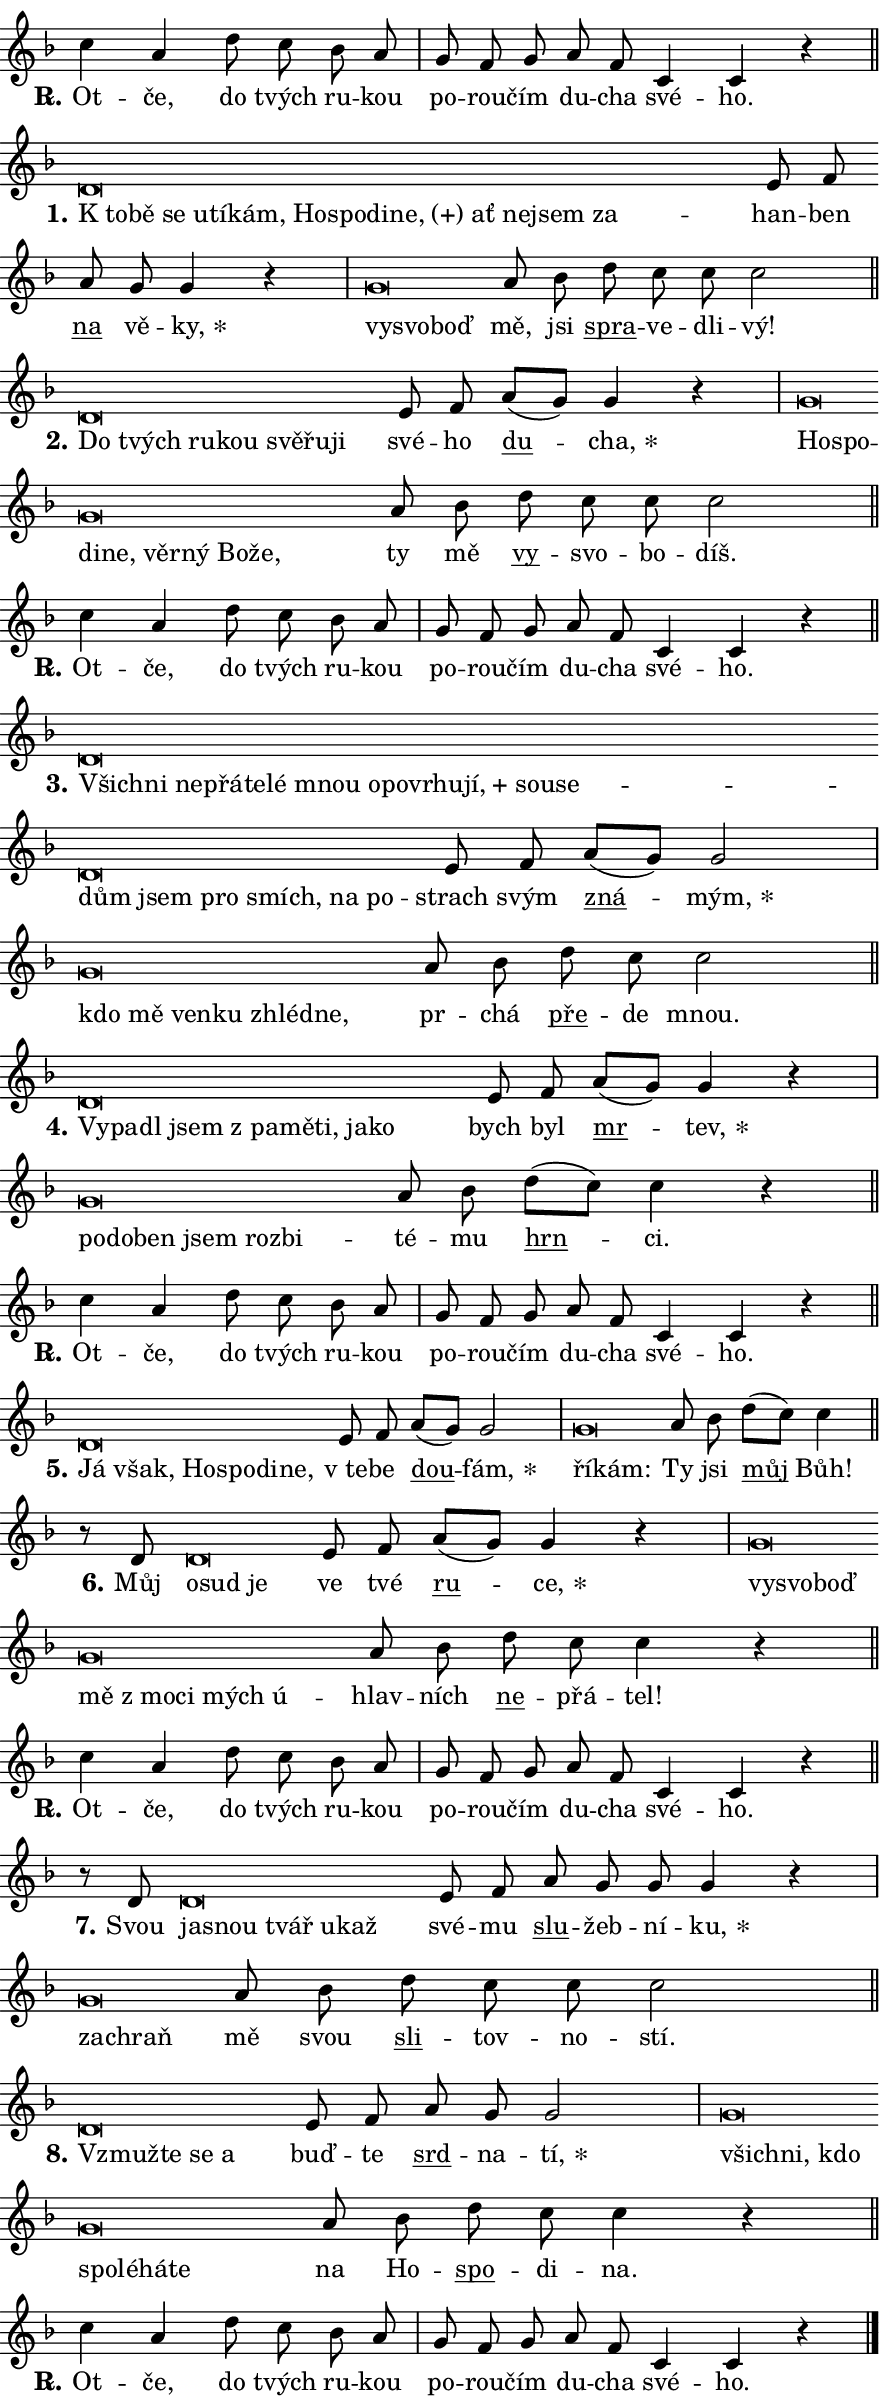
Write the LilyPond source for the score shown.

\version "2.24.0"
\header { tagline = "" }
\paper {
  indent = 0\cm
  top-margin = 0\cm
  right-margin = 0.13\cm % to fit lyric hyphens
  bottom-margin = 0\cm
  left-margin = 0\cm
  paper-width = 15\cm
  page-breaking = #ly:one-page-breaking
  system-system-spacing.basic-distance = #11
  score-system-spacing.basic-distance = #11
  ragged-last = ##f
}


%% Author: Thomas Morley
%% https://lists.gnu.org/archive/html/lilypond-user/2020-05/msg00002.html
#(define (line-position grob)
"Returns position of @var[grob} in current system:
   @code{'start}, if at first time-step
   @code{'end}, if at last time-step
   @code{'middle} otherwise
"
  (let* ((col (ly:item-get-column grob))
         (ln (ly:grob-object col 'left-neighbor))
         (rn (ly:grob-object col 'right-neighbor))
         (col-to-check-left (if (ly:grob? ln) ln col))
         (col-to-check-right (if (ly:grob? rn) rn col))
         (break-dir-left
           (and
             (ly:grob-property col-to-check-left 'non-musical #f)
             (ly:item-break-dir col-to-check-left)))
         (break-dir-right
           (and
             (ly:grob-property col-to-check-right 'non-musical #f)
             (ly:item-break-dir col-to-check-right))))
        (cond ((eqv? 1 break-dir-left) 'start)
              ((eqv? -1 break-dir-right) 'end)
              (else 'middle))))

#(define (tranparent-at-line-position vctor)
  (lambda (grob)
  "Relying on @code{line-position} select the relevant enry from @var{vctor}.
Used to determine transparency,"
    (case (line-position grob)
      ((end) (not (vector-ref vctor 0)))
      ((middle) (not (vector-ref vctor 1)))
      ((start) (not (vector-ref vctor 2))))))

noteHeadBreakVisibility =
#(define-music-function (break-visibility)(vector?)
"Makes @code{NoteHead}s transparent relying on @var{break-visibility}"
#{
  \override NoteHead.transparent =
    #(tranparent-at-line-position break-visibility)
#})

#(define delete-ledgers-for-transparent-note-heads
  (lambda (grob)
    "Reads whether a @code{NoteHead} is transparent.
If so this @code{NoteHead} is removed from @code{'note-heads} from
@var{grob}, which is supposed to be @code{LedgerLineSpanner}.
As a result ledgers are not printed for this @code{NoteHead}"
    (let* ((nhds-array (ly:grob-object grob 'note-heads))
           (nhds-list
             (if (ly:grob-array? nhds-array)
                 (ly:grob-array->list nhds-array)
                 '()))
           ;; Relies on the transparent-property being done before
           ;; Staff.LedgerLineSpanner.after-line-breaking is executed.
           ;; This is fragile ...
           (to-keep
             (remove
               (lambda (nhd)
                 (ly:grob-property nhd 'transparent #f))
               nhds-list)))
      ;; TODO find a better method to iterate over grob-arrays, similiar
      ;; to filter/remove etc for lists
      ;; For now rebuilt from scratch
      (set! (ly:grob-object grob 'note-heads)  '())
      (for-each
        (lambda (nhd)
          (ly:pointer-group-interface::add-grob grob 'note-heads nhd))
        to-keep))))

squashNotes = {
  \override NoteHead.X-extent = #'(-0.2 . 0.2)
  \override NoteHead.Y-extent = #'(-0.75 . 0)
  \override NoteHead.stencil =
    #(lambda (grob)
       (let ((pos (ly:grob-property grob 'staff-position)))
         (begin
           (if (< pos -7) (display "ERROR: Lower brevis then expected\n") (display ""))
           (if (<= pos -6) ly:text-interface::print ly:note-head::print))))
}
unSquashNotes = {
  \revert NoteHead.X-extent
  \revert NoteHead.Y-extent
  \revert NoteHead.stencil
}

hideNotes = \noteHeadBreakVisibility #begin-of-line-visible
unHideNotes = \noteHeadBreakVisibility #all-visible

% work-around for resetting accidentals
% https://lilypond.org/doc/v2.23/Documentation/notation/displaying-rhythms#unmetered-music
cadenzaMeasure = {
  \cadenzaOff
  \partial 1024 s1024
  \cadenzaOn
}

#(define-markup-command (accent layout props text) (markup?)
  "Underline accented syllable"
  (interpret-markup layout props
    #{\markup \override #'(offset . 4.3) \underline { #text }#}))

responsum = \markup \concat {
  "R" \hspace #-1.05 \path #0.1 #'((moveto 0 0.07) (lineto 0.9 0.8)) \hspace #0.05 "."
}

spaceSize = #0.6828661417322834 % exact space size for TeX Gyre Schola

\layout {
  \context {
    \Staff
    \remove "Time_signature_engraver"
    \override LedgerLineSpanner.after-line-breaking = #delete-ledgers-for-transparent-note-heads
  }
  \context {
    \Lyrics {
      \override LyricSpace.minimum-distance = \spaceSize
      \override LyricText.font-name = #"TeX Gyre Schola"
      \override LyricText.font-size = 1
      \override StanzaNumber.font-name = #"TeX Gyre Schola Bold"
      \override StanzaNumber.font-size = 1
    }
  }
  \context {
    \Score 
    \override NoteHead.text =
      #(lambda (grob) 
        (let ((pos (ly:grob-property grob 'staff-position)))
          #{\markup {
            \combine
              \halign #-0.55 \raise #(if (= pos -6) 0 0.5) \override #'(thickness . 2) \draw-line #'(3.2 . 0)
              \musicglyph "noteheads.sM1"
          }#}))
  }
}

% magnetic-lyrics.ily
%
%   written by
%     Jean Abou Samra <jean@abou-samra.fr>
%     Werner Lemberg <wl@gnu.org>
%
%   adapted by
%     Jiri Hon <jiri.hon@gmail.com>
%
% Version 2022-Apr-15

% https://www.mail-archive.com/lilypond-user@gnu.org/msg149350.html

#(define (Left_hyphen_pointer_engraver context)
   "Collect syllable-hyphen-syllable occurrences in lyrics and store
them in properties.  This engraver only looks to the left.  For
example, if the lyrics input is @code{foo -- bar}, it does the
following.

@itemize @bullet
@item
Set the @code{text} property of the @code{LyricHyphen} grob between
@q{foo} and @q{bar} to @code{foo}.

@item
Set the @code{left-hyphen} property of the @code{LyricText} grob with
text @q{foo} to the @code{LyricHyphen} grob between @q{foo} and
@q{bar}.
@end itemize

Use this auxiliary engraver in combination with the
@code{lyric-@/text::@/apply-@/magnetic-@/offset!} hook."
   (let ((hyphen #f)
         (text #f))
     (make-engraver
      (acknowledgers
       ((lyric-syllable-interface engraver grob source-engraver)
        (set! text grob)))
      (end-acknowledgers
       ((lyric-hyphen-interface engraver grob source-engraver)
        ;(when (not (grob::has-interface grob 'lyric-space-interface))
          (set! hyphen grob)));)
      ((stop-translation-timestep engraver)
       (when (and text hyphen)
         (ly:grob-set-object! text 'left-hyphen hyphen))
       (set! text #f)
       (set! hyphen #f)))))

#(define (lyric-text::apply-magnetic-offset! grob)
   "If the space between two syllables is less than the value in
property @code{LyricText@/.details@/.squash-threshold}, move the right
syllable to the left so that it gets concatenated with the left
syllable.

Use this function as a hook for
@code{LyricText@/.after-@/line-@/breaking} if the
@code{Left_@/hyphen_@/pointer_@/engraver} is active."
   (let ((hyphen (ly:grob-object grob 'left-hyphen #f)))
     (when hyphen
       (let ((left-text (ly:spanner-bound hyphen LEFT)))
         (when (grob::has-interface left-text 'lyric-syllable-interface)
           (let* ((common (ly:grob-common-refpoint grob left-text X))
                  (this-x-ext (ly:grob-extent grob common X))
                  (left-x-ext
                   (begin
                     ;; Trigger magnetism for left-text.
                     (ly:grob-property left-text 'after-line-breaking)
                     (ly:grob-extent left-text common X)))
                  ;; `delta` is the gap width between two syllables.
                  (delta (- (interval-start this-x-ext)
                            (interval-end left-x-ext)))
                  (details (ly:grob-property grob 'details))
                  (threshold (assoc-get 'squash-threshold details 0.2)))
             (when (< delta threshold)
               (let* (;; We have to manipulate the input text so that
                      ;; ligatures crossing syllable boundaries are not
                      ;; disabled.  For languages based on the Latin
                      ;; script this is essentially a beautification.
                      ;; However, for non-Western scripts it can be a
                      ;; necessity.
                      (lt (ly:grob-property left-text 'text))
                      (rt (ly:grob-property grob 'text))
                      (is-space (grob::has-interface hyphen 'lyric-space-interface))
                      (space (if is-space " " ""))
                      (extra-delta (if is-space spaceSize 0))
                      ;; Append new syllable.
                      (ltrt-space (if (and (string? lt) (string? rt))
                                (string-append lt space rt)
                                (make-concat-markup (list lt space rt))))
                      ;; Right-align `ltrt` to the right side.
                      (ltrt-space-markup (grob-interpret-markup
                               grob
                               (make-translate-markup
                                (cons (interval-length this-x-ext) 0)
                                (make-right-align-markup ltrt-space)))))
                 (begin
                   ;; Don't print `left-text`.
                   (ly:grob-set-property! left-text 'stencil #f)
                   ;; Set text and stencil (which holds all collected
                   ;; syllables so far) and shift it to the left.
                   (ly:grob-set-property! grob 'text ltrt-space)
                   (ly:grob-set-property! grob 'stencil ltrt-space-markup)
                   (ly:grob-translate-axis! grob (- (- delta extra-delta)) X))))))))))


#(define (lyric-hyphen::displace-bounds-first grob)
   ;; Make very sure this callback isn't triggered too early.
   (let ((left (ly:spanner-bound grob LEFT))
         (right (ly:spanner-bound grob RIGHT)))
     (ly:grob-property left 'after-line-breaking)
     (ly:grob-property right 'after-line-breaking)
     (ly:lyric-hyphen::print grob)))

squashThreshold = #0.4

\layout {
  \context {
    \Lyrics
    \consists #Left_hyphen_pointer_engraver
    \override LyricText.after-line-breaking =
      #lyric-text::apply-magnetic-offset!
    \override LyricHyphen.stencil = #lyric-hyphen::displace-bounds-first
    \override LyricText.details.squash-threshold = \squashThreshold
    \override LyricHyphen.minimum-distance = 0
    \override LyricHyphen.minimum-length = \squashThreshold
  }
}

squashText = \override LyricText.details.squash-threshold = 9999
unSquashText = \override LyricText.details.squash-threshold = \squashThreshold

leftText = \override LyricText.self-alignment-X = #LEFT
unLeftText = \revert LyricText.self-alignment-X

starOffset = #(lambda (grob) 
                (let ((x_offset (ly:self-alignment-interface::aligned-on-x-parent grob)))
                  (if (= x_offset 0) 0 (+ x_offset 1.2))))

star = #(define-music-function (syllable)(string?)
"Append star separator at the end of a syllable"
#{
  \once \override LyricText.X-offset = #starOffset
  \lyricmode { \markup {
    #syllable
    \override #'((font-name . "TeX Gyre Schola Bold")) \hspace #0.2 \lower #0.65 \larger "*"
  } }
#})

starAccent = #(define-music-function (syllable)(string?)
"Append star separator at the end of a syllable and make accent"
#{
  \once \override LyricText.X-offset = #starOffset
  \lyricmode { \markup {
    \accent #syllable
    \override #'((font-name . "TeX Gyre Schola Bold")) \hspace #0.2 \lower #0.65 \larger "*"
  } }
#})

breath = #(define-music-function (syllable)(string?)
"Append breathing indicator at the end of a syllable"
#{
  \lyricmode { \markup { #syllable "+" } }
#})

optionalBreath = #(define-music-function (syllable)(string?)
"Append optional breathing indicator at the end of a syllable"
#{
  \lyricmode { \markup { #syllable "(+)" } }
#})


\score {
    <<
        \new Voice = "melody" { \cadenzaOn \key f \major \relative { c''4 a d8 c bes a \cadenzaMeasure \bar "|" g f g \bar "" a f \bar "" c4 c r \cadenzaMeasure \bar "||" \break } }
        \new Lyrics \lyricsto "melody" { \lyricmode { \set stanza = \responsum
Ot -- če, do tvých ru -- kou po -- rou -- čím du -- cha své -- ho. } }
    >>
    \layout {}
}

\score {
    <<
        \new Voice = "melody" { \cadenzaOn \key f \major \relative { \squashNotes d'\breve*1/16 \hideNotes \breve*1/16 \bar "" \breve*1/16 \bar "" \breve*1/16 \bar "" \breve*1/16 \bar "" \breve*1/16 \bar "" \breve*1/16 \bar "" \breve*1/16 \bar "" \breve*1/16 \bar "" \breve*1/16 \bar "" \breve*1/16 \bar "" \breve*1/16 \bar "" \breve*1/16 \breve*1/16 \bar "" \unHideNotes \unSquashNotes e8 f \bar "" a g g4 r \cadenzaMeasure \bar "|" \squashNotes g\breve*1/16 \hideNotes \breve*1/16 \breve*1/16 \bar "" \unHideNotes \unSquashNotes a8 bes \bar "" d c c c2 \cadenzaMeasure \bar "||" \break } }
        \new Lyrics \lyricsto "melody" { \lyricmode { \set stanza = "1."
\leftText "K to" -- \squashText bě se u -- tí -- kám, Ho -- spo -- di -- \optionalBreath ne, ať nej -- sem za -- \unLeftText \unSquashText han -- ben \markup \accent na vě -- \star ky, \leftText vy -- \squashText svo -- boď \unLeftText \unSquashText mě, jsi \markup \accent spra -- ve -- dli -- vý! } }
    >>
    \layout {}
}

\score {
    <<
        \new Voice = "melody" { \cadenzaOn \key f \major \relative { \squashNotes d'\breve*1/16 \hideNotes \breve*1/16 \bar "" \breve*1/16 \bar "" \breve*1/16 \bar "" \breve*1/16 \bar "" \breve*1/16 \breve*1/16 \bar "" \unHideNotes \unSquashNotes e8 f \bar "" a[( g)] g4 r \cadenzaMeasure \bar "|" \squashNotes g\breve*1/16 \hideNotes \breve*1/16 \bar "" \breve*1/16 \bar "" \breve*1/16 \bar "" \breve*1/16 \bar "" \breve*1/16 \bar "" \breve*1/16 \breve*1/16 \bar "" \unHideNotes \unSquashNotes a8 bes \bar "" d c c c2 \cadenzaMeasure \bar "||" \break } }
        \new Lyrics \lyricsto "melody" { \lyricmode { \set stanza = "2."
\leftText Do \squashText tvých ru -- kou svě -- řu -- ji \unLeftText \unSquashText své -- ho \markup \accent du -- \star cha, \leftText Ho -- \squashText spo -- di -- ne, věr -- ný Bo -- že, \unLeftText \unSquashText ty mě \markup \accent vy -- svo -- bo -- díš. } }
    >>
    \layout {}
}

\score {
    <<
        \new Voice = "melody" { \cadenzaOn \key f \major \relative { c''4 a d8 c bes a \cadenzaMeasure \bar "|" g f g \bar "" a f \bar "" c4 c r \cadenzaMeasure \bar "||" \break } }
        \new Lyrics \lyricsto "melody" { \lyricmode { \set stanza = \responsum
Ot -- če, do tvých ru -- kou po -- rou -- čím du -- cha své -- ho. } }
    >>
    \layout {}
}

\score {
    <<
        \new Voice = "melody" { \cadenzaOn \key f \major \relative { \squashNotes d'\breve*1/16 \hideNotes \breve*1/16 \bar "" \breve*1/16 \bar "" \breve*1/16 \bar "" \breve*1/16 \bar "" \breve*1/16 \bar "" \breve*1/16 \bar "" \breve*1/16 \bar "" \breve*1/16 \bar "" \breve*1/16 \bar "" \breve*1/16 \bar "" \breve*1/16 \bar "" \breve*1/16 \bar "" \breve*1/16 \bar "" \breve*1/16 \bar "" \breve*1/16 \bar "" \breve*1/16 \bar "" \breve*1/16 \bar "" \breve*1/16 \breve*1/16 \bar "" \unHideNotes \unSquashNotes e8 f \bar "" a[( g)] g2 \cadenzaMeasure \bar "|" \squashNotes g\breve*1/16 \hideNotes \breve*1/16 \bar "" \breve*1/16 \bar "" \breve*1/16 \bar "" \breve*1/16 \breve*1/16 \bar "" \unHideNotes \unSquashNotes a8 bes \bar "" d c c2 \cadenzaMeasure \bar "||" \break } }
        \new Lyrics \lyricsto "melody" { \lyricmode { \set stanza = "3."
\leftText Všich -- \squashText ni ne -- přá -- te -- lé mnou o -- po -- vr -- hu -- \breath "jí," sou -- se -- dům jsem pro smích, na po -- \unLeftText \unSquashText strach svým \markup \accent zná -- \star mým, \leftText kdo \squashText mě ven -- ku zhléd -- ne, \unLeftText \unSquashText pr -- chá \markup \accent pře -- de mnou. } }
    >>
    \layout {}
}

\score {
    <<
        \new Voice = "melody" { \cadenzaOn \key f \major \relative { \squashNotes d'\breve*1/16 \hideNotes \breve*1/16 \bar "" \breve*1/16 \bar "" \breve*1/16 \bar "" \breve*1/16 \bar "" \breve*1/16 \bar "" \breve*1/16 \bar "" \breve*1/16 \breve*1/16 \bar "" \unHideNotes \unSquashNotes e8 f \bar "" a[( g)] g4 r \cadenzaMeasure \bar "|" \squashNotes g\breve*1/16 \hideNotes \breve*1/16 \bar "" \breve*1/16 \bar "" \breve*1/16 \bar "" \breve*1/16 \breve*1/16 \bar "" \unHideNotes \unSquashNotes a8 bes \bar "" d[( c)] c4 r \cadenzaMeasure \bar "||" \break } }
        \new Lyrics \lyricsto "melody" { \lyricmode { \set stanza = "4."
\leftText Vy -- \squashText pa -- dl jsem "z pa" -- mě -- ti, ja -- ko \unLeftText \unSquashText bych byl \markup \accent mr -- \star tev, \leftText po -- \squashText do -- ben jsem roz -- bi -- \unLeftText \unSquashText té -- mu \markup \accent hrn -- ci. } }
    >>
    \layout {}
}

\score {
    <<
        \new Voice = "melody" { \cadenzaOn \key f \major \relative { c''4 a d8 c bes a \cadenzaMeasure \bar "|" g f g \bar "" a f \bar "" c4 c r \cadenzaMeasure \bar "||" \break } }
        \new Lyrics \lyricsto "melody" { \lyricmode { \set stanza = \responsum
Ot -- če, do tvých ru -- kou po -- rou -- čím du -- cha své -- ho. } }
    >>
    \layout {}
}

\score {
    <<
        \new Voice = "melody" { \cadenzaOn \key f \major \relative { \squashNotes d'\breve*1/16 \hideNotes \breve*1/16 \bar "" \breve*1/16 \bar "" \breve*1/16 \bar "" \breve*1/16 \breve*1/16 \bar "" \unHideNotes \unSquashNotes e8 f \bar "" a[( g)] g2 \cadenzaMeasure \bar "|" \squashNotes g\breve*1/16 \hideNotes \breve*1/16 \bar "" \unHideNotes \unSquashNotes a8 bes \bar "" d[( c)] c4 \cadenzaMeasure \bar "||" \break } }
        \new Lyrics \lyricsto "melody" { \lyricmode { \set stanza = "5."
\leftText Já \squashText však, Ho -- spo -- di -- ne, \unLeftText \unSquashText "v te" -- be \markup \accent dou -- \star fám, \leftText ří -- \squashText kám: \unLeftText \unSquashText Ty jsi \markup \accent můj Bůh! } }
    >>
    \layout {}
}

\score {
    <<
        \new Voice = "melody" { \cadenzaOn \key f \major \relative { r8 d' \squashNotes d\breve*1/16 \hideNotes \breve*1/16 \breve*1/16 \bar "" \unHideNotes \unSquashNotes e8 f \bar "" a[( g)] g4 r \cadenzaMeasure \bar "|" \squashNotes g\breve*1/16 \hideNotes \breve*1/16 \bar "" \breve*1/16 \bar "" \breve*1/16 \bar "" \breve*1/16 \bar "" \breve*1/16 \bar "" \breve*1/16 \breve*1/16 \bar "" \unHideNotes \unSquashNotes a8 bes \bar "" d c c4 r \cadenzaMeasure \bar "||" \break } }
        \new Lyrics \lyricsto "melody" { \lyricmode { \set stanza = "6."
Můj \leftText o -- \squashText sud je \unLeftText \unSquashText ve tvé \markup \accent ru -- \star ce, \leftText vy -- \squashText svo -- boď mě "z mo" -- ci mých ú -- \unLeftText \unSquashText hlav -- ních \markup \accent ne -- přá -- tel! } }
    >>
    \layout {}
}

\score {
    <<
        \new Voice = "melody" { \cadenzaOn \key f \major \relative { c''4 a d8 c bes a \cadenzaMeasure \bar "|" g f g \bar "" a f \bar "" c4 c r \cadenzaMeasure \bar "||" \break } }
        \new Lyrics \lyricsto "melody" { \lyricmode { \set stanza = \responsum
Ot -- če, do tvých ru -- kou po -- rou -- čím du -- cha své -- ho. } }
    >>
    \layout {}
}

\score {
    <<
        \new Voice = "melody" { \cadenzaOn \key f \major \relative { r8 d' \squashNotes d\breve*1/16 \hideNotes \breve*1/16 \bar "" \breve*1/16 \bar "" \breve*1/16 \breve*1/16 \bar "" \unHideNotes \unSquashNotes e8 f \bar "" a g g g4 r \cadenzaMeasure \bar "|" \squashNotes g\breve*1/16 \hideNotes \breve*1/16 \bar "" \unHideNotes \unSquashNotes a8 bes \bar "" d c c c2 \cadenzaMeasure \bar "||" \break } }
        \new Lyrics \lyricsto "melody" { \lyricmode { \set stanza = "7."
Svou \leftText ja -- \squashText snou tvář u -- kaž \unLeftText \unSquashText své -- mu \markup \accent slu -- žeb -- ní -- \star ku, \leftText za -- \squashText chraň \unLeftText \unSquashText mě svou \markup \accent sli -- tov -- no -- stí. } }
    >>
    \layout {}
}

\score {
    <<
        \new Voice = "melody" { \cadenzaOn \key f \major \relative { \squashNotes d'\breve*1/16 \hideNotes \breve*1/16 \bar "" \breve*1/16 \breve*1/16 \bar "" \unHideNotes \unSquashNotes e8 f \bar "" a g g2 \cadenzaMeasure \bar "|" \squashNotes g\breve*1/16 \hideNotes \breve*1/16 \bar "" \breve*1/16 \bar "" \breve*1/16 \bar "" \breve*1/16 \bar "" \breve*1/16 \breve*1/16 \bar "" \unHideNotes \unSquashNotes a8 bes \bar "" d c c4 r \cadenzaMeasure \bar "||" \break } }
        \new Lyrics \lyricsto "melody" { \lyricmode { \set stanza = "8."
\leftText Vzmuž -- \squashText te se a \unLeftText \unSquashText buď -- te \markup \accent srd -- na -- \star tí, \leftText všich -- \squashText ni, kdo spo -- lé -- há -- te \unLeftText \unSquashText na Ho -- \markup \accent spo -- di -- na. } }
    >>
    \layout {}
}

\score {
    <<
        \new Voice = "melody" { \cadenzaOn \key f \major \relative { c''4 a d8 c bes a \cadenzaMeasure \bar "|" g f g \bar "" a f \bar "" c4 c r \cadenzaMeasure \bar "||" \break } \bar "|." }
        \new Lyrics \lyricsto "melody" { \lyricmode { \set stanza = \responsum
Ot -- če, do tvých ru -- kou po -- rou -- čím du -- cha své -- ho. } }
    >>
    \layout {}
}
